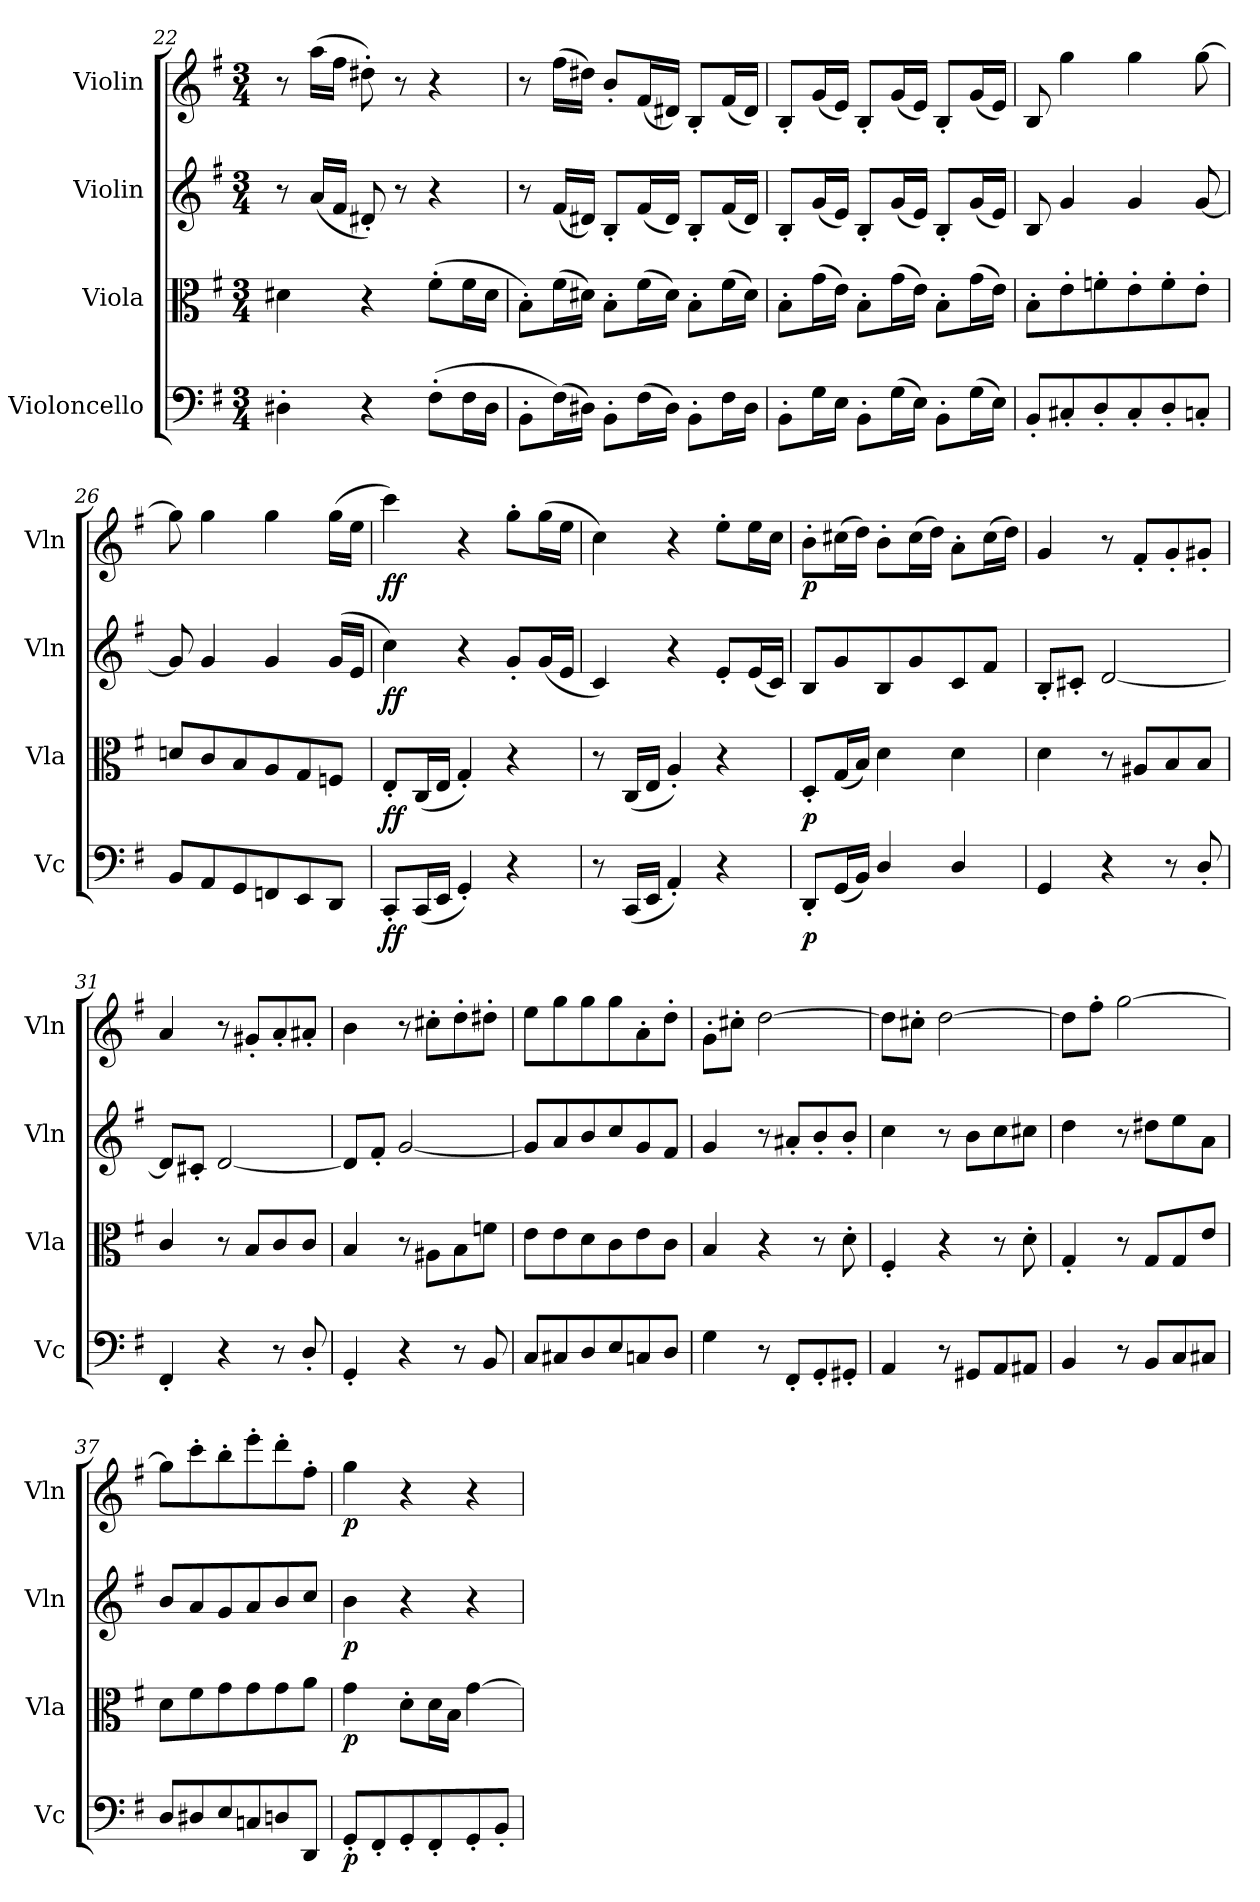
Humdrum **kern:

**kern	**dynam	**kern	**dynam	**kern	**dynam	**kern	**dynam
*part4	*part4	*part3	*part3	*part2	*part2	*part1	*part1
*staff4	*staff4	*staff3	*staff3	*staff2	*staff2	*staff1	*staff1
*I"Violoncello	*	*I"Viola	*	*I"Violin	*	*I"Violin	*
*I'Vc	*	*I'Vla	*	*I'Vln	*	*I'Vln	*
*clefF4	*	*clefC3	*	*clefG2	*	*clefG2	*
*k[f#]	*	*k[f#]	*	*k[f#]	*	*k[f#]	*
*G:	*	*G:	*	*G:	*	*G:	*
*M3/4	*	*M3/4	*	*M3/4	*	*M3/4	*
=22	=22	=22	=22	=22	=22	=22	=22
4D#X'\	.	4d#X\	.	8r	.	8r	.
.	.	.	.	(16a/LL	.	(16aa\LL	.
.	.	.	.	16f#/JJ	.	16ff#\JJ	.
4r	.	4r	.	8d#X'/)	.	8dd#X'\)	.
.	.	.	.	8r	.	8r	.
(8F#'\L	.	(8f#'\L	.	4r	.	4r	.
16F#\L	.	16f#\L	.	.	.	.	.
16D#\JJ	.	16d#\JJ	.	.	.	.	.
=23	=23	=23	=23	=23	=23	=23	=23
8BB'\L	.	8B'\L)	.	8r	.	8r	.
(16F#\L)	.	(16f#\L	.	(16f#/LL	.	(16ff#\LL	.
16D#X\JJ)	.	16d#X\JJ)	.	16d#X/JJ)	.	16dd#X\JJ)	.
8BB'\L	.	8B'\L	.	8B'/L	.	8b'/L	.
(16F#\L	.	(16f#\L	.	(16f#/L	.	(16f#/L	.
16D#\JJ)	.	16d#\JJ)	.	16d#/JJ)	.	16d#X/JJ)	.
8BB'\L	.	8B'\L	.	8B'/L	.	8B'/L	.
16F#\L	.	(16f#\L	.	(16f#/L	.	(16f#/L	.
16D#\JJ	.	16d#\JJ)	.	16d#/JJ)	.	16d#/JJ)	.
=24	=24	=24	=24	=24	=24	=24	=24
8BB'\L	.	8B'\L	.	8B'/L	.	8B'/L	.
16G\L	.	(16g\L	.	(16g/L	.	(16g/L	.
16E\JJ	.	16e\JJ)	.	16e/JJ)	.	16e/JJ)	.
8BB'\L	.	8B'\L	.	8B'/L	.	8B'/L	.
(16G\L	.	(16g\L	.	(16g/L	.	(16g/L	.
16E\JJ)	.	16e\JJ)	.	16e/JJ)	.	16e/JJ)	.
8BB'\L	.	8B'\L	.	8B'/L	.	8B'/L	.
(16G\L	.	(16g\L	.	(16g/L	.	(16g/L	.
16E\JJ)	.	16e\JJ)	.	16e/JJ)	.	16e/JJ)	.
=25	=25	=25	=25	=25	=25	=25	=25
8BB'/L	.	8B'\L	.	8B/	.	8B/	.
8C#X'/	.	8e'\	.	4g/	.	4gg\	.
8D'/	.	8fn'\	.	.	.	.	.
8C#'/	.	8e'\	.	4g/	.	4gg\	.
8D'/	.	8f'\	.	.	.	.	.
8Cn'/J	.	8e'\J	.	[8g/	.	[8gg\	.
=26	=26	=26	=26	=26	=26	=26	=26
8BB/L	.	8dn/L	.	8g/]	.	8gg\]	.
8AA/	.	8c/	.	4g/	.	4gg\	.
8GG/	.	8B/	.	.	.	.	.
8FFn/	.	8A/	.	4g/	.	4gg\	.
8EE/	.	8G/	.	.	.	.	.
8DD/J	.	8Fn/J	.	(16g/LL	.	(16gg\LL	.
.	.	.	.	16e/JJ	.	16ee\JJ	.
=27	=27	=27	=27	=27	=27	=27	=27
8CC'/L	ff	8E'/L	ff	4cc\)	ff	4ccc\)	ff
(16CC/L	.	(16C/L	.	.	.	.	.
16EE/JJ	.	16E/JJ	.	.	.	.	.
4GG'/)	.	4G'/)	.	4r	.	4r	.
4r	.	4r	.	8g'/L	.	8gg'\L	.
.	.	.	.	(16g/L	.	(16gg\L	.
.	.	.	.	16e/JJ	.	16ee\JJ	.
=28	=28	=28	=28	=28	=28	=28	=28
8r	.	8r	.	4c/)	.	4cc\)	.
(16CC/LL	.	(16C/LL	.	.	.	.	.
16EE/JJ	.	16E/JJ	.	.	.	.	.
4AA'/)	.	4A'/)	.	4r	.	4r	.
4r	.	4r	.	8e'/L	.	8ee'\L	.
.	.	.	.	(16e/L	.	16ee\L	.
.	.	.	.	16c/JJ)	.	16cc\JJ	.
=29	=29	=29	=29	=29	=29	=29	=29
8DD'/L	p	8D'/L	p	8B/L	.	8b'\L	p
(16GG/L	.	(16G/L	.	8g/	.	(16cc#X\L	.
16BB/JJ)	.	16B/JJ)	.	.	.	16dd\JJ)	.
4D/	.	4d\	.	8B/	.	8b'\L	.
.	.	.	.	8g/	.	(16cc#\L	.
.	.	.	.	.	.	16dd\JJ)	.
4D/	.	4d\	.	8c/	.	8a'\L	.
.	.	.	.	8f#/J	.	(16cc#\L	.
.	.	.	.	.	.	16dd\JJ)	.
=30	=30	=30	=30	=30	=30	=30	=30
4GG/	.	4d\	.	8B'/L	.	4g/	.
.	.	.	.	8c#X'/J	.	.	.
4r	.	8r	.	[2d/	.	8r	.
.	.	8A#X/L	.	.	.	8f#'/L	.
8r	.	8B/	.	.	.	8g'/	.
8D'/	.	8B/J	.	.	.	8g#X'/J	.
=31	=31	=31	=31	=31	=31	=31	=31
4FF#'/	.	4c/	.	8d/L]	.	4a/	.
.	.	.	.	8c#X'/J	.	.	.
4r	.	8r	.	[2d/	.	8r	.
.	.	8B/L	.	.	.	8g#X'/L	.
8r	.	8c/	.	.	.	8a'/	.
8D'/	.	8c/J	.	.	.	8a#X'/J	.
=32	=32	=32	=32	=32	=32	=32	=32
4GG'/	.	4B/	.	8d/L]	.	4b\	.
.	.	.	.	8f#'/J	.	.	.
4r	.	8r	.	[2g/	.	8r	.
.	.	8A#X\L	.	.	.	8cc#X'\L	.
8r	.	8B\	.	.	.	8dd'\	.
8BB/	.	8fn\J	.	.	.	8dd#X'\J	.
=33	=33	=33	=33	=33	=33	=33	=33
8C/L	.	8e\L	.	8g/L]	.	8ee\L	.
8C#X/	.	8e\	.	8a/	.	8gg\	.
8D/	.	8d\	.	8b/	.	8gg\	.
8E/	.	8c\	.	8cc/	.	8gg\	.
8Cn/	.	8e\	.	8g/	.	8a'\	.
8D/J	.	8c\J	.	8f#/J	.	8dd'\J	.
=34	=34	=34	=34	=34	=34	=34	=34
4G\	.	4B/	.	4g/	.	8g'\L	.
.	.	.	.	.	.	8cc#X'\J	.
8r	.	4r	.	8r	.	[2dd\	.
8FF#'/L	.	.	.	8a#X'/L	.	.	.
8GG'/	.	8r	.	8b'/	.	.	.
8GG#X'/J	.	8d'\	.	8b'/J	.	.	.
=35	=35	=35	=35	=35	=35	=35	=35
4AA/	.	4F#'/	.	4cc\	.	8dd\L]	.
.	.	.	.	.	.	8cc#X'\J	.
8r	.	4r	.	8r	.	[2dd\	.
8GG#X/L	.	.	.	8b\L	.	.	.
8AA/	.	8r	.	8cc\	.	.	.
8AA#X/J	.	8d'\	.	8cc#X\J	.	.	.
=36	=36	=36	=36	=36	=36	=36	=36
4BB/	.	4G'/	.	4dd\	.	8dd\L]	.
.	.	.	.	.	.	8ff#'\J	.
8r	.	8r	.	8r	.	[2gg\	.
8BB/L	.	8G/L	.	8dd#X\L	.	.	.
8C/	.	8G/	.	8ee\	.	.	.
8C#X/J	.	8e/J	.	8a\J	.	.	.
=37	=37	=37	=37	=37	=37	=37	=37
8D/L	.	8d\L	.	8b/L	.	8gg\L]	.
8D#X/	.	8f#\	.	8a/	.	8ccc'\	.
8E/	.	8g\	.	8g/	.	8bb'\	.
8Cn/	.	8g\	.	8a/	.	8eee'\	.
8Dn/	.	8g\	.	8b/	.	8ddd'\	.
8DD/J	.	8a\J	.	8cc/J	.	8ff#'\J	.
=38	=38	=38	=38	=38	=38	=38	=38
8GG'/L	p	4g\	p	4b\	p	4gg\	p
8FF#'/	.	.	.	.	.	.	.
8GG'/	.	8d'\L	.	4r	.	4r	.
8FF#'/	.	16d\L	.	.	.	.	.
.	.	16B\JJ	.	.	.	.	.
8GG'/	.	[4g\	.	4r	.	4r	.
8BB'/J	.	.	.	.	.	.	.
=	=	=	=	=	=	=	=
*-	*-	*-	*-	*-	*-	*-	*-
